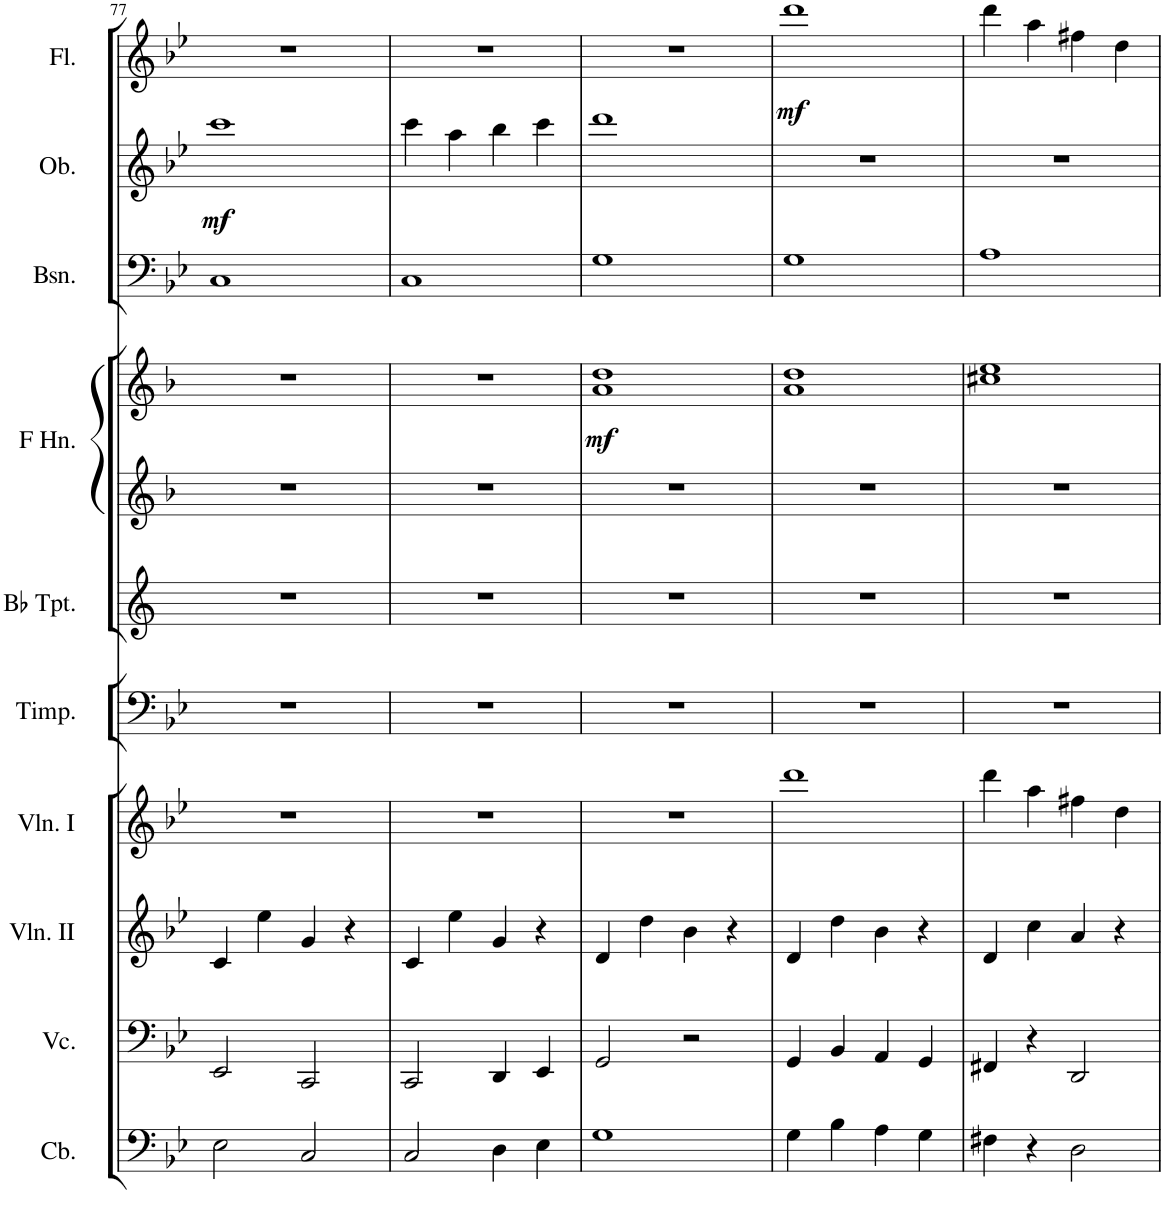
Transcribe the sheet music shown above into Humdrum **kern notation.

**kern	**kern	**kern	**kern	**kern	**kern	**kern	**kern	**dynam	**kern	**kern	**dynam	**kern	**dynam
*part10	*part9	*part8	*part7	*part6	*part5	*part4	*part4	*part4	*part3	*part2	*part2	*part1	*part1
*staff11	*staff10	*staff9	*staff8	*staff7	*staff6	*staff5	*staff4	*staff4/5	*staff3	*staff2	*staff2	*staff1	*staff1
*I"Contrabasses	*I"Violoncellos	*I"Violins II	*I"Violins I	*I"Timpani	*I"Trumpets in Bb	*I"Horns in F	*	*	*I"Bassoons	*I"Oboes	*	*I"Flutes	*
*I'Cb.	*I'Vc.	*I'Vln. II	*I'Vln. I	*I'Timp.	*	*	*	*	*I'Bsn.	*I'Ob.	*	*I'Fl.	*
!!LO:PB:g=z
*clefF4	*clefF4	*clefG2	*clefG2	*clefF4	*clefG2	*clefG2	*clefG2	*	*clefF4	*clefG2	*	*clefG2	*
*Trd7c12	*	*	*	*	*Trd1c2	*Trd4c7	*Trd4c7	*	*	*	*	*	*
*k[b-e-]	*k[b-e-]	*k[b-e-]	*k[b-e-]	*k[b-e-]	*k[]	*k[b-]	*k[b-]	*	*k[b-e-]	*k[b-e-]	*	*k[b-e-]	*
*M4/4	*M4/4	*M4/4	*M4/4	*M4/4	*M4/4	*M4/4	*M4/4	*	*M4/4	*M4/4	*	*M4/4	*
=77	=77	=77	=77	=77	=77	=77	=77	=77	=77	=77	=77	=77	=77
!	!	!	!	!	!	!	!	!	!	!	!LO:DY:b	!	!
2E-\	2EE-/	4c/	1r	1r	1r	1r	1r	.	1C	1ccc	mf	1r	.
.	.	4ee-\	.	.	.	.	.	.	.	.	.	.	.
2C/	2CC/	4g/	.	.	.	.	.	.	.	.	.	.	.
.	.	4r	.	.	.	.	.	.	.	.	.	.	.
=78	=78	=78	=78	=78	=78	=78	=78	=78	=78	=78	=78	=78	=78
2C/	2CC/	4c/	1r	1r	1r	1r	1r	.	1C	4ccc\	.	1r	.
.	.	4ee-\	.	.	.	.	.	.	.	4aa\	.	.	.
4D\	4DD/	4g/	.	.	.	.	.	.	.	4bb-\	.	.	.
4E-\	4EE-/	4r	.	.	.	.	.	.	.	4ccc\	.	.	.
=79	=79	=79	=79	=79	=79	=79	=79	=79	=79	=79	=79	=79	=79
!	!	!	!	!	!	!	!	!LO:DY:b	!	!	!	!	!
1G	2GG/	4d/	1r	1r	1r	1r	1a 1dd	mf	1G	1ddd	.	1r	.
.	.	4dd\	.	.	.	.	.	.	.	.	.	.	.
.	2r	4b-\	.	.	.	.	.	.	.	.	.	.	.
.	.	4r	.	.	.	.	.	.	.	.	.	.	.
=80	=80	=80	=80	=80	=80	=80	=80	=80	=80	=80	=80	=80	=80
!	!	!	!	!	!	!	!	!	!	!	!	!	!LO:DY:b
4G\	4GG/	4d/	1ddd	1r	1r	1r	1a 1dd	.	1G	1r	.	1ddd	mf
4B-\	4BB-/	4dd\	.	.	.	.	.	.	.	.	.	.	.
4A\	4AA/	4b-\	.	.	.	.	.	.	.	.	.	.	.
4G\	4GG/	4r	.	.	.	.	.	.	.	.	.	.	.
=81	=81	=81	=81	=81	=81	=81	=81	=81	=81	=81	=81	=81	=81
4F#X\	4FF#X/	4d/	4ddd\	1r	1r	1r	1cc#X 1ee	.	1A	1r	.	4ddd\	.
4r	4r	4cc\	4aa\	.	.	.	.	.	.	.	.	4aa\	.
2D\	2DD/	4a/	4ff#X\	.	.	.	.	.	.	.	.	4ff#X\	.
.	.	4r	4dd\	.	.	.	.	.	.	.	.	4dd\	.
=	=	=	=	=	=	=	=	=	=	=	=	=	=
*-	*-	*-	*-	*-	*-	*-	*-	*-	*-	*-	*-	*-	*-
